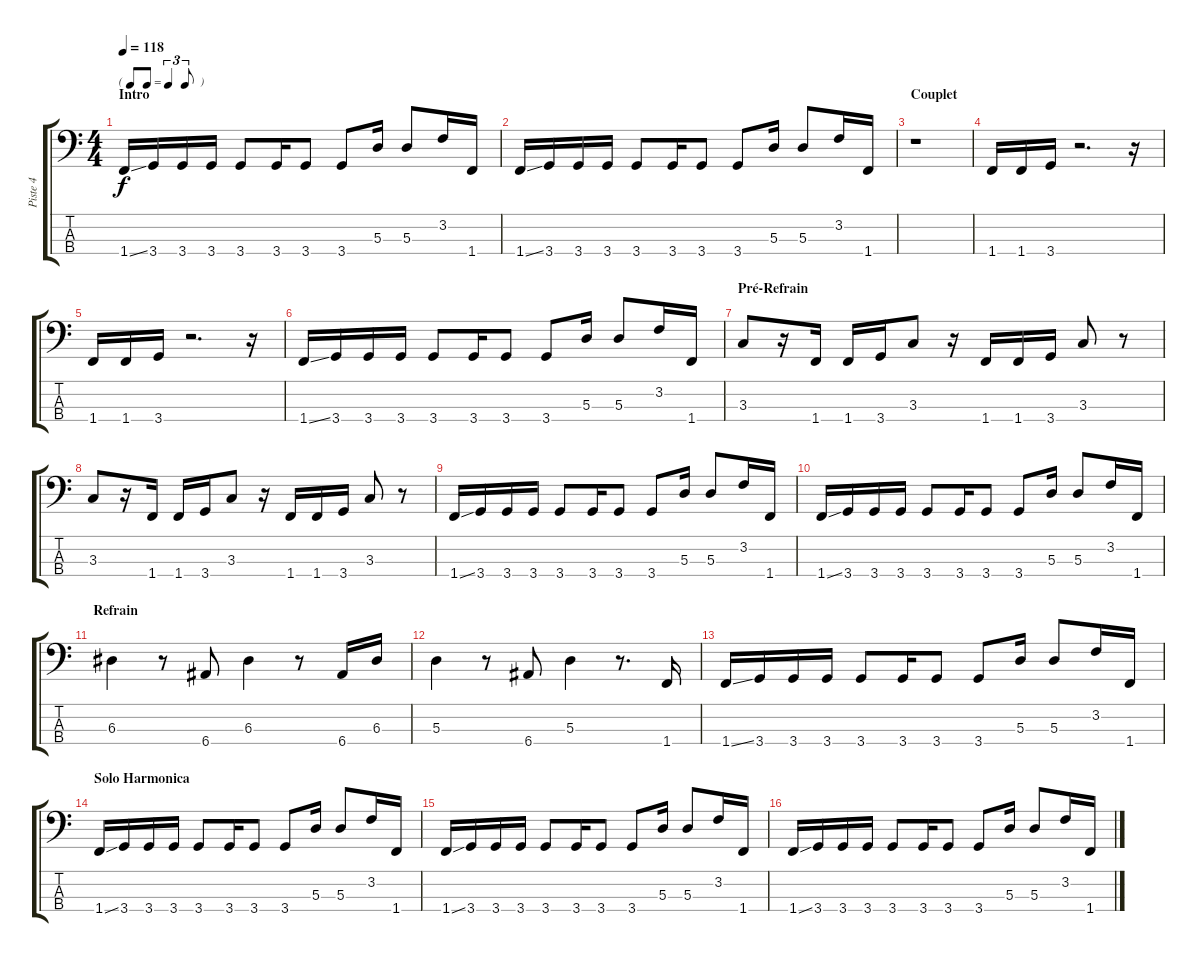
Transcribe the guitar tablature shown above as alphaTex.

\track ("Piste 4" "Piste 4") {instrument electricbasspick}
\staff {score tabs}
\tuning (G2 D2 A1 E1) {hide}
\ts (4 4)
\tf triplet8th
\section ("" "Intro")
\tempo 118
\clef f4
\ks c
1.4{ss}.16{dy f} 3.4.16 3.4.16 3.4.16 3.4.8 3.4.16 3.4.8 3.4.8 5.3.16 5.3.8 3.2.16 1.4.16 |
1.4{ss}.16 3.4.16 3.4.16 3.4.16 3.4.8 3.4.16 3.4.8 3.4.8 5.3.16 5.3.8 3.2.16 1.4.16 |
\section ("" "Couplet")
r.1 |
1.4.16 1.4.16 3.4.16 r.2{d} r.16 |
1.4.16 1.4.16 3.4.16 r.2{d} r.16 |
1.4{ss}.16 3.4.16 3.4.16 3.4.16 3.4.8 3.4.16 3.4.8 3.4.8 5.3.16 5.3.8 3.2.16 1.4.16 |
\section ("" "Pré-Refrain")
3.3.8 r.16 1.4.16 1.4.16 3.4.16 3.3.8 r.16 1.4.16 1.4.16 3.4.16 3.3.8 r.8 |
3.3.8 r.16 1.4.16 1.4.16 3.4.16 3.3.8 r.16 1.4.16 1.4.16 3.4.16 3.3.8 r.8 |
1.4{ss}.16 3.4.16 3.4.16 3.4.16 3.4.8 3.4.16 3.4.8 3.4.8 5.3.16 5.3.8 3.2.16 1.4.16 |
1.4{ss}.16 3.4.16 3.4.16 3.4.16 3.4.8 3.4.16 3.4.8 3.4.8 5.3.16 5.3.8 3.2.16 1.4.16 |
\section ("" "Refrain")
6.3.4 r.8 6.4.8 6.3.4 r.8 6.4.16 6.3.16 |
5.3.4 r.8 6.4.8 5.3.4 r.8{d} 1.4.16 |
1.4{ss}.16 3.4.16 3.4.16 3.4.16 3.4.8 3.4.16 3.4.8 3.4.8 5.3.16 5.3.8 3.2.16 1.4.16 |
\section ("" "Solo Harmonica")
1.4{ss}.16 3.4.16 3.4.16 3.4.16 3.4.8 3.4.16 3.4.8 3.4.8 5.3.16 5.3.8 3.2.16 1.4.16 |
1.4{ss}.16 3.4.16 3.4.16 3.4.16 3.4.8 3.4.16 3.4.8 3.4.8 5.3.16 5.3.8 3.2.16 1.4.16 |
1.4{ss}.16 3.4.16 3.4.16 3.4.16 3.4.8 3.4.16 3.4.8 3.4.8 5.3.16 5.3.8 3.2.16 1.4.16
